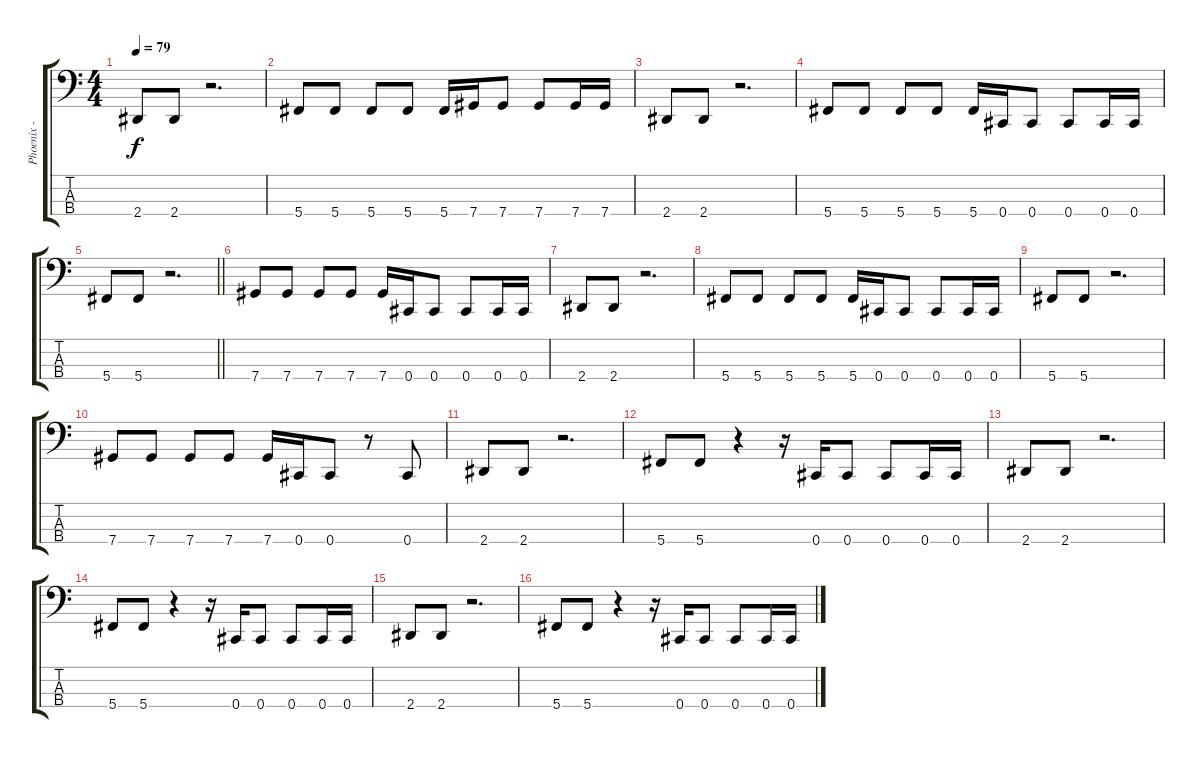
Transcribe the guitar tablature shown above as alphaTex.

\track ("Phoenix - Bass 2" "Phoenix - ") {instrument electricbasspick}
\staff {score tabs}
\tuning (Gb2 Db2 Ab1 Db1) {hide}
\ts (4 4)
\tempo 79
\clef f4
\ks c
2.4.8{dy f} 2.4.8 r.2{d} |
5.4.8 5.4.8 5.4.8 5.4.8 5.4.16 7.4.16 7.4.8 7.4.8 7.4.16 7.4.16 |
2.4.8 2.4.8 r.2{d} |
5.4.8 5.4.8 5.4.8 5.4.8 5.4.16 0.4.16 0.4.8 0.4.8 0.4.16 0.4.16 |
\barLineRight lightlight
5.4.8 5.4.8 r.2{d} |
7.4.8 7.4.8 7.4.8 7.4.8 7.4.16 0.4.16 0.4.8 0.4.8 0.4.16 0.4.16 |
2.4.8 2.4.8 r.2{d} |
5.4.8 5.4.8 5.4.8 5.4.8 5.4.16 0.4.16 0.4.8 0.4.8 0.4.16 0.4.16 |
5.4.8 5.4.8 r.2{d} |
7.4.8 7.4.8 7.4.8 7.4.8 7.4.16 0.4.16 0.4.8 r.8 0.4.8 |
2.4.8 2.4.8 r.2{d} |
5.4.8 5.4.8 r.4 r.16 0.4.16 0.4.8 0.4.8 0.4.16 0.4.16 |
2.4.8 2.4.8 r.2{d} |
5.4.8 5.4.8 r.4 r.16 0.4.16 0.4.8 0.4.8 0.4.16 0.4.16 |
2.4.8 2.4.8 r.2{d} |
5.4.8 5.4.8 r.4 r.16 0.4.16 0.4.8 0.4.8 0.4.16 0.4.16
